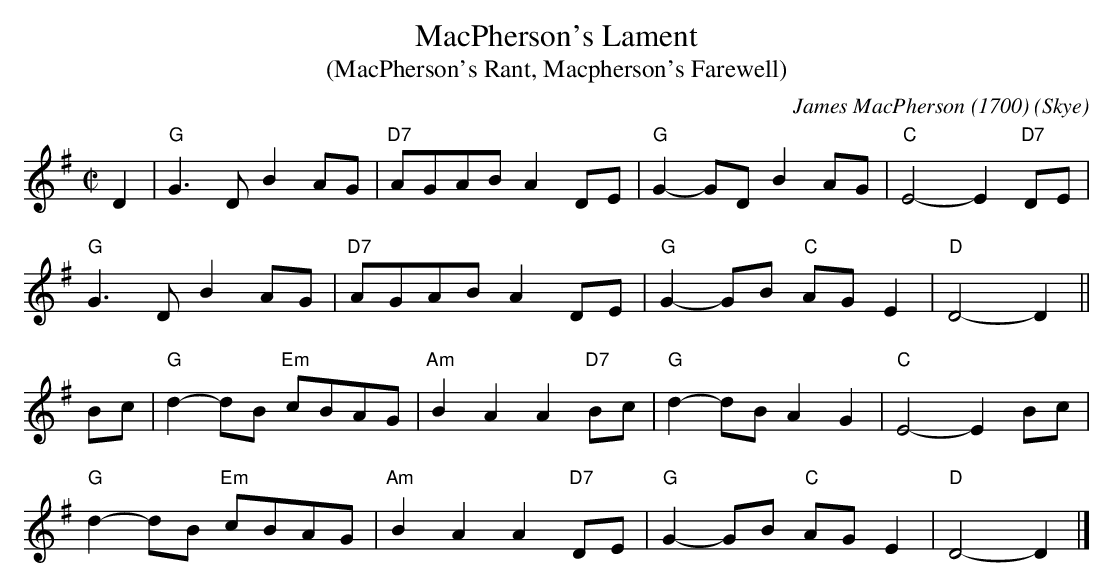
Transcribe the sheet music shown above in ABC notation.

X:1
T: MacPherson's Lament
T: (MacPherson's Rant, Macpherson's Farewell)
C: James MacPherson (1700)
O: Skye
M: C|
L: 1/8
K: Dmix
D2 |\
"G"G3D B2AG | "D7"AGAB A2DE | "G"G2-GD B2AG | "C"E4- E2 "D7"DE |
"G"G3D B2AG | "D7"AGAB A2DE | "G"G2-GB "C"AGE2 | "D"D4- D2 ||
Bc |\
"G"d2-dB "Em"cBAG | "Am"B2A2 A2"D7"Bc | "G"d2-dB A2G2 | "C"E4- E2 Bc |
"G"d2-dB "Em"cBAG | "Am"B2A2 A2"D7"DE | "G"G2-GB "C"AGE2 | "D"D4- D2 |]
